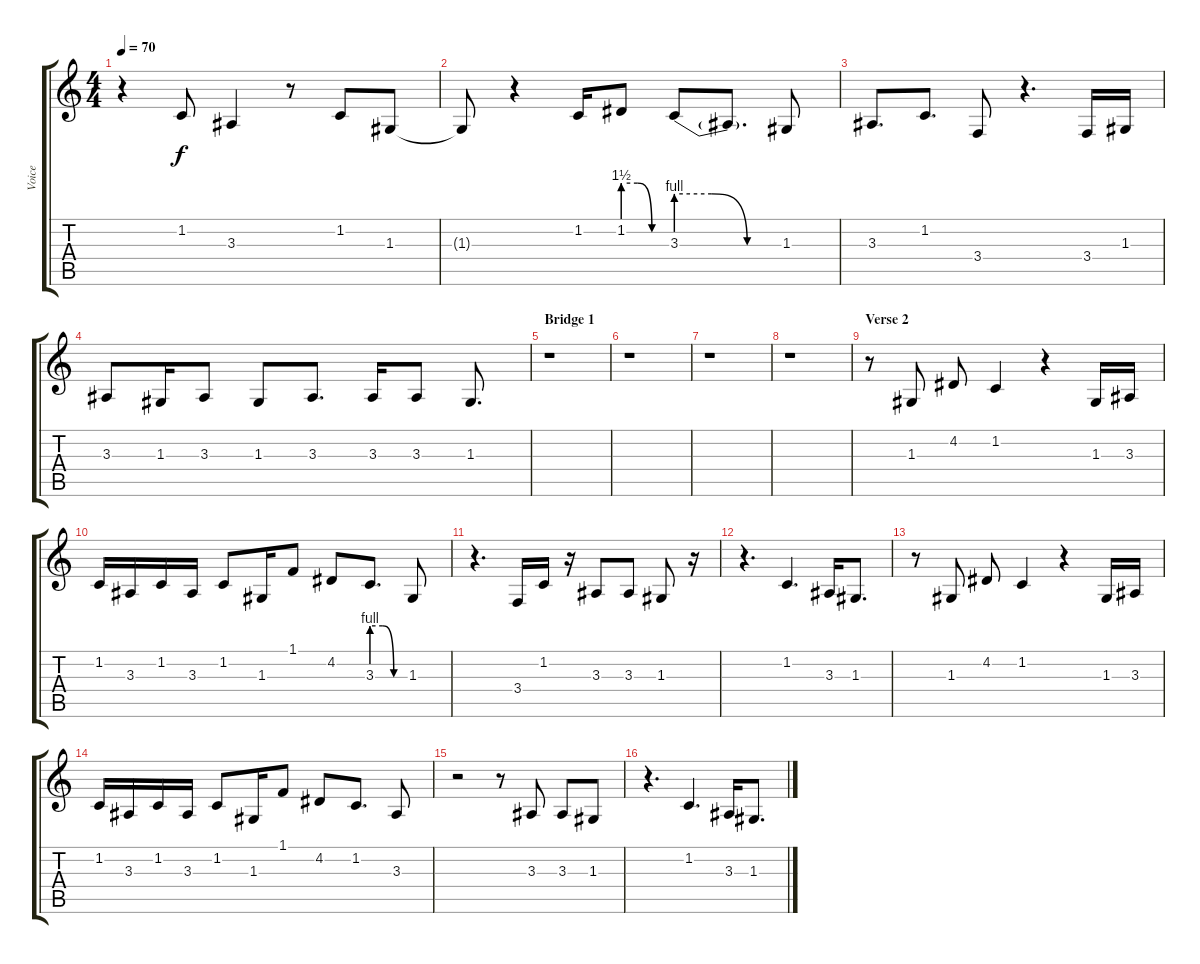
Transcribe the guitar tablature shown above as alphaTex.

\track ("Voice" "Voice") {instrument oboe}
\staff {score tabs}
\tuning (E4 B3 G3 D3 A2 E2) {hide}
\ts (4 4)
\tempo 70
\clef g2
\ks c
r.4{dy f} 1.2.8 3.3.4 r.8 1.2.8 1.3.8 |
1.3{t}.8 r.4 1.2.16 1.2{be (custom 0 6 20 6 40 0 60 0)}.8 3.3{be (custom 0 4 20 4 40 0 60 0)}.8 3.3{t}.8{d} 1.3.8 |
3.3.8{d} 1.2.8{d} 3.4.8 r.4{d} 3.4.16 1.3.16 |
3.3.8 1.3.16 3.3.8 1.3.8 3.3.8{d} 3.3.16 3.3.8 1.3.8{d} |
\section ("" "Bridge 1")
r.1 |
r.1 |
r.1 |
r.1 |
\section ("" "Verse 2")
r.8 1.3.8 4.2.8 1.2.4 r.4 1.3.16 3.3.16 |
1.2.16 3.3.16 1.2.16 3.3.16 1.2.8 1.3.16 1.1.8 4.2.8 3.3{be (custom 0 4 20 4 40 0 60 0)}.8{d} 1.3.8 |
r.4{d} 3.4.16 1.2.16 r.16 3.3.8 3.3.8 1.3.8 r.16 |
r.4{d} 1.2.4{d} 3.3.16 1.3.8{d} |
r.8 1.3.8 4.2.8 1.2.4 r.4 1.3.16 3.3.16 |
1.2.16 3.3.16 1.2.16 3.3.16 1.2.8 1.3.16 1.1.8 4.2.8 1.2.8{d} 3.3.8 |
r.2 r.8 3.3.8 3.3.8 1.3.8 |
r.4{d} 1.2.4{d} 3.3.16 1.3.8{d}
